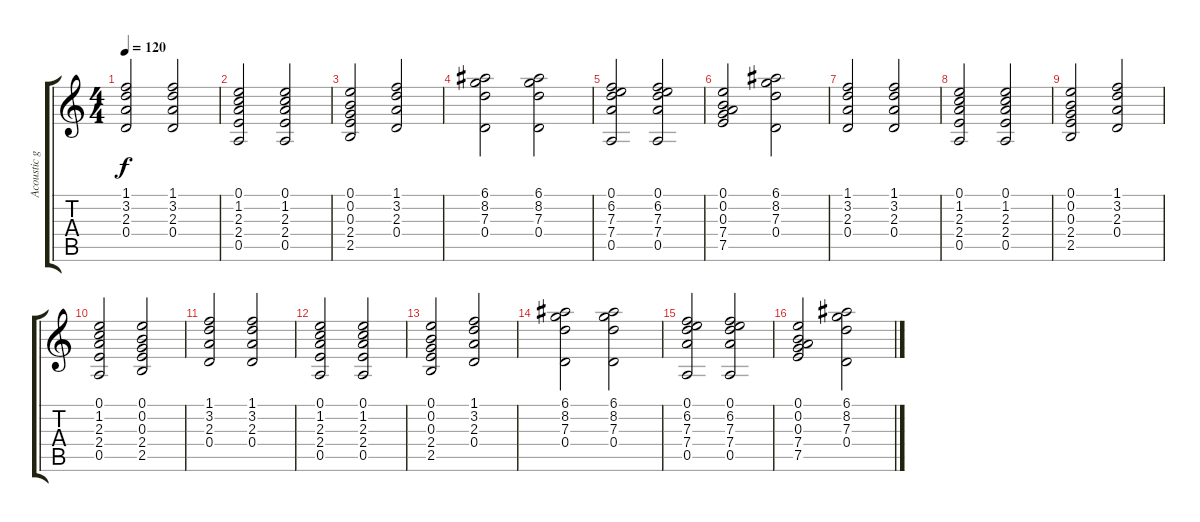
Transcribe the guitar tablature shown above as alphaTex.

\track ("Acoustic guitar" "Acoustic g") {instrument acousticguitarnylon}
\staff {score tabs}
\tuning (E4 B3 G3 D3 A2 E2) {hide}
\ts (4 4)
\tempo 120
\clef g2
\ks c
(1.1 3.2 2.3 0.4).2{dy f} (1.1 3.2 2.3 0.4).2 |
(0.1 1.2 2.3 2.4 0.5).2 (0.1 1.2 2.3 2.4 0.5).2 |
(0.1 0.2 0.3 2.4 2.5).2 (1.1 3.2 2.3 0.4).2 |
(6.1 8.2 7.3 0.4).2 (6.1 8.2 7.3 0.4).2 |
(0.1 6.2 7.3 7.4 0.5).2 (0.1 6.2 7.3 7.4 0.5).2 |
(0.1 0.2 0.3 7.4 7.5).2 (6.1 8.2 7.3 0.4).2 |
(1.1 3.2 2.3 0.4).2 (1.1 3.2 2.3 0.4).2 |
(0.1 1.2 2.3 2.4 0.5).2 (0.1 1.2 2.3 2.4 0.5).2 |
(0.1 0.2 0.3 2.4 2.5).2 (1.1 3.2 2.3 0.4).2 |
(0.1 1.2 2.3 2.4 0.5).2 (0.1 0.2 0.3 2.4 2.5).2 |
(1.1 3.2 2.3 0.4).2 (1.1 3.2 2.3 0.4).2 |
(0.1 1.2 2.3 2.4 0.5).2 (0.1 1.2 2.3 2.4 0.5).2 |
(0.1 0.2 0.3 2.4 2.5).2 (1.1 3.2 2.3 0.4).2 |
(6.1 8.2 7.3 0.4).2 (6.1 8.2 7.3 0.4).2 |
(0.1 6.2 7.3 7.4 0.5).2 (0.1 6.2 7.3 7.4 0.5).2 |
(0.1 0.2 0.3 7.4 7.5).2 (6.1 8.2 7.3 0.4).2
